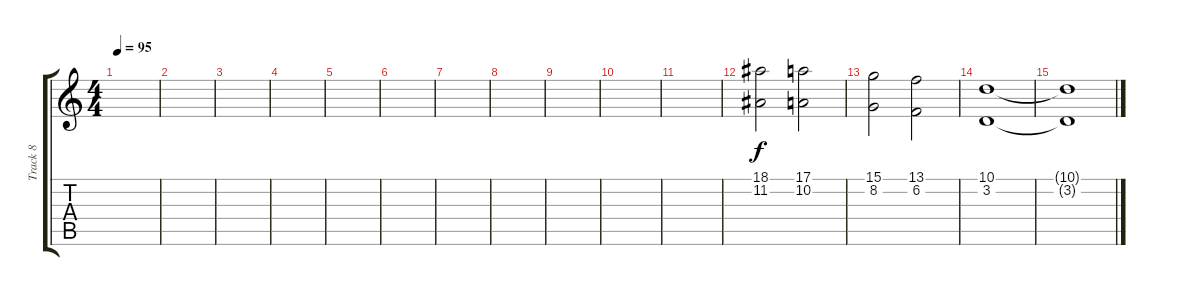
\track ("Track 8" "Track 8") {instrument electricpiano1}
\staff {score tabs}
\tuning (E4 B3 G3 D3 A2 E2) {hide}
\ts (4 4)
\tempo 95
\clef g2
\ks c
|
|
|
|
|
|
|
|
|
|
|
(18.1 11.2).2 (17.1 10.2).2 |
(15.1 8.2).2 (13.1 6.2).2 |
(10.1 3.2).1 |
(10.1{t} 3.2{t}).1
